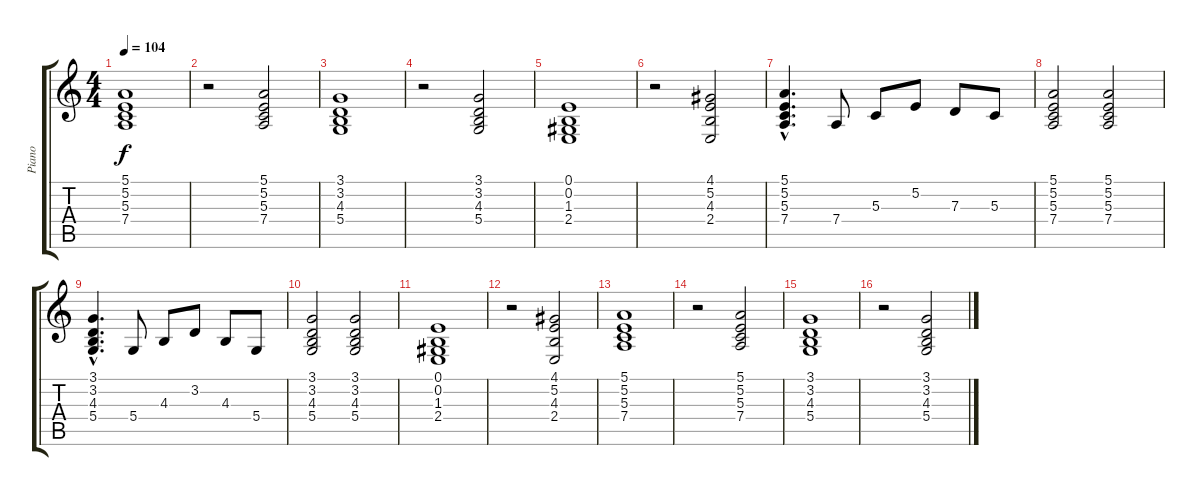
\track ("Piano" "Piano") {instrument acousticgrandpiano}
\staff {score tabs}
\tuning (E4 B3 G3 D3 A2 E2) {hide}
\ts (4 4)
\tempo 104
\clef g2
\ks c
(5.1 5.2 5.3 7.4).1{dy f} |
r.2 (5.1 5.2 5.3 7.4).2 |
(3.1 3.2 4.3 5.4).1 |
r.2 (3.1 3.2 4.3 5.4).2 |
(0.1 0.2 1.3 2.4).1 |
r.2 (4.1 5.2 4.3 2.4).2 |
(5.1{hac} 5.2{hac} 5.3{hac} 7.4{hac}).4{d} 7.4.8 5.3.8 5.2.8 7.3.8 5.3.8 |
(5.1 5.2 5.3 7.4).2 (5.1 5.2 5.3 7.4).2 |
(3.1{hac} 3.2{hac} 4.3{hac} 5.4{hac}).4{d} 5.4.8 4.3.8 3.2.8 4.3.8 5.4.8 |
(3.1 3.2 4.3 5.4).2 (3.1 3.2 4.3 5.4).2 |
(0.1 0.2 1.3 2.4).1 |
r.2 (4.1 5.2 4.3 2.4).2 |
(5.1 5.2 5.3 7.4).1 |
r.2 (5.1 5.2 5.3 7.4).2 |
(3.1 3.2 4.3 5.4).1 |
r.2 (3.1 3.2 4.3 5.4).2
